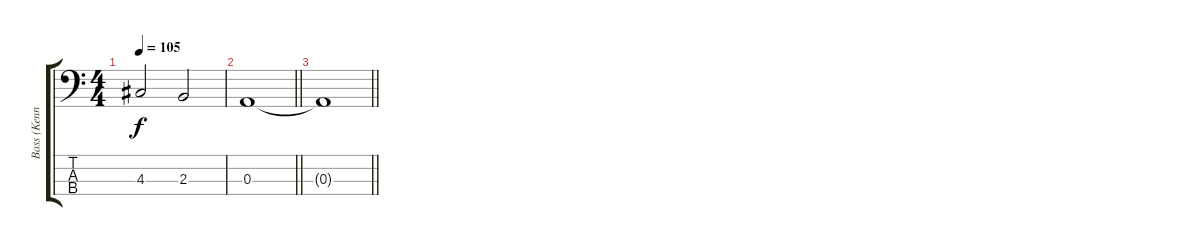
\track ("Bass (Kenneth)" "Bass (Kenn") {instrument acousticbass}
\staff {score tabs}
\tuning (G2 D2 A1 E1) {hide}
\ts (4 4)
\tempo 105
\clef f4
\ks c
4.3.2{dy f} 2.3.2 |
\barLineRight lightlight
0.3.1 |
\barLineRight lightlight
0.3{t}.1
